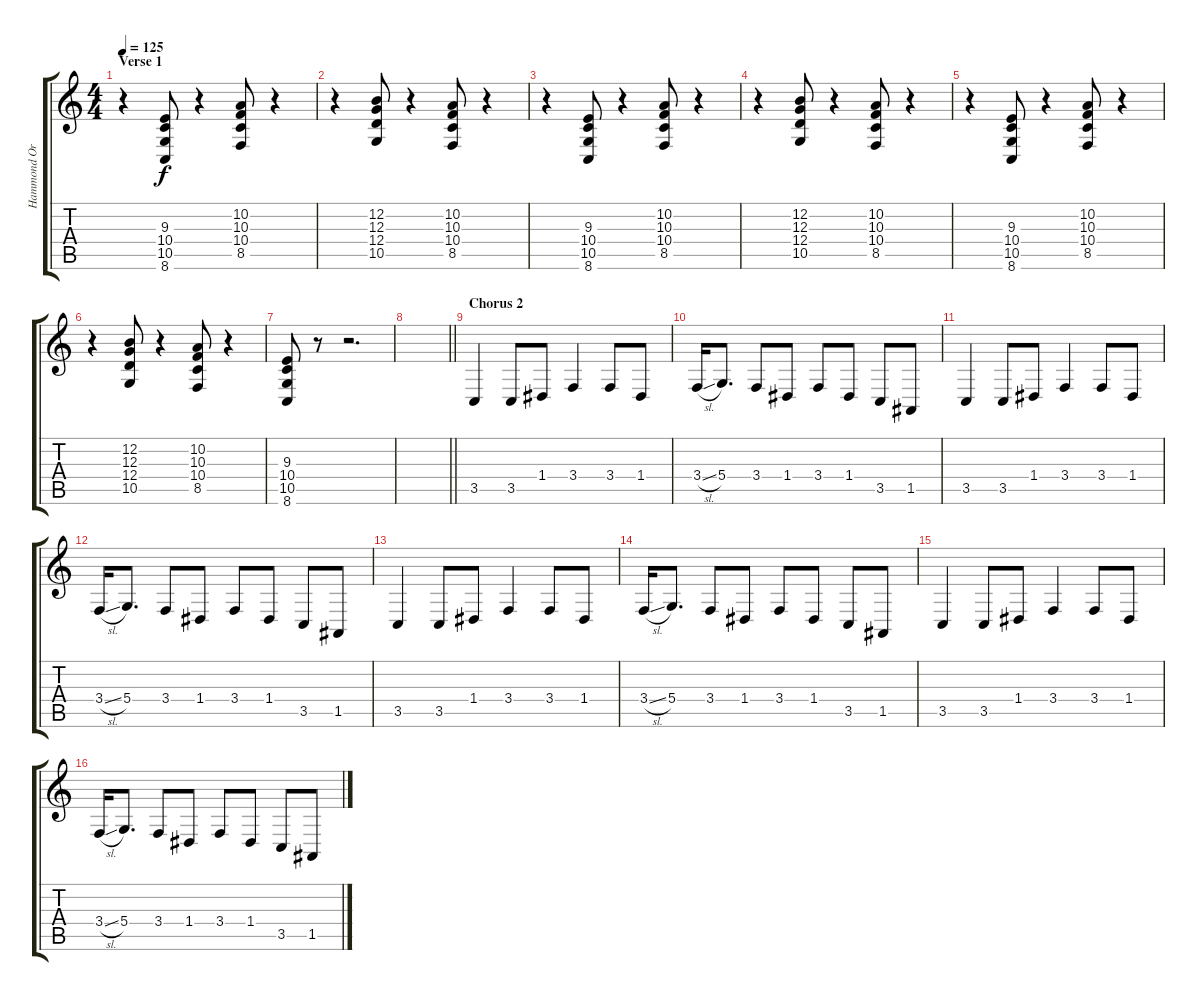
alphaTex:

\track ("Hammond Organ" "Hammond Or") {instrument drawbarorgan}
\staff {score tabs}
\tuning (E4 B3 G3 D3 A2 E2) {hide}
\ts (4 4)
\section ("" "Verse 1")
\tempo 125
\clef g2
\ks c
r.4{dy f} (9.3 10.4 10.5 8.6).8 r.4 (10.2 10.3 10.4 8.5).8 r.4 |
r.4 (12.2 12.3 12.4 10.5).8 r.4 (10.2 10.3 10.4 8.5).8 r.4 |
r.4 (9.3 10.4 10.5 8.6).8 r.4 (10.2 10.3 10.4 8.5).8 r.4 |
r.4 (12.2 12.3 12.4 10.5).8 r.4 (10.2 10.3 10.4 8.5).8 r.4 |
r.4 (9.3 10.4 10.5 8.6).8 r.4 (10.2 10.3 10.4 8.5).8 r.4 |
r.4 (12.2 12.3 12.4 10.5).8 r.4 (10.2 10.3 10.4 8.5).8 r.4 |
(9.3 10.4 10.5 8.6).8 r.8 r.2{d} |
\barLineRight lightlight
|
\section ("" "Chorus 2")
3.5.4 3.5.8 1.4.8 3.4.4 3.4.8 1.4.8 |
3.4{sl}.16 5.4.8{d} 3.4.8 1.4.8 3.4.8 1.4.8 3.5.8 1.5.8 |
3.5.4 3.5.8 1.4.8 3.4.4 3.4.8 1.4.8 |
3.4{sl}.16 5.4.8{d} 3.4.8 1.4.8 3.4.8 1.4.8 3.5.8 1.5.8 |
3.5.4 3.5.8 1.4.8 3.4.4 3.4.8 1.4.8 |
3.4{sl}.16 5.4.8{d} 3.4.8 1.4.8 3.4.8 1.4.8 3.5.8 1.5.8 |
3.5.4 3.5.8 1.4.8 3.4.4 3.4.8 1.4.8 |
3.4{sl}.16 5.4.8{d} 3.4.8 1.4.8 3.4.8 1.4.8 3.5.8 1.5.8
